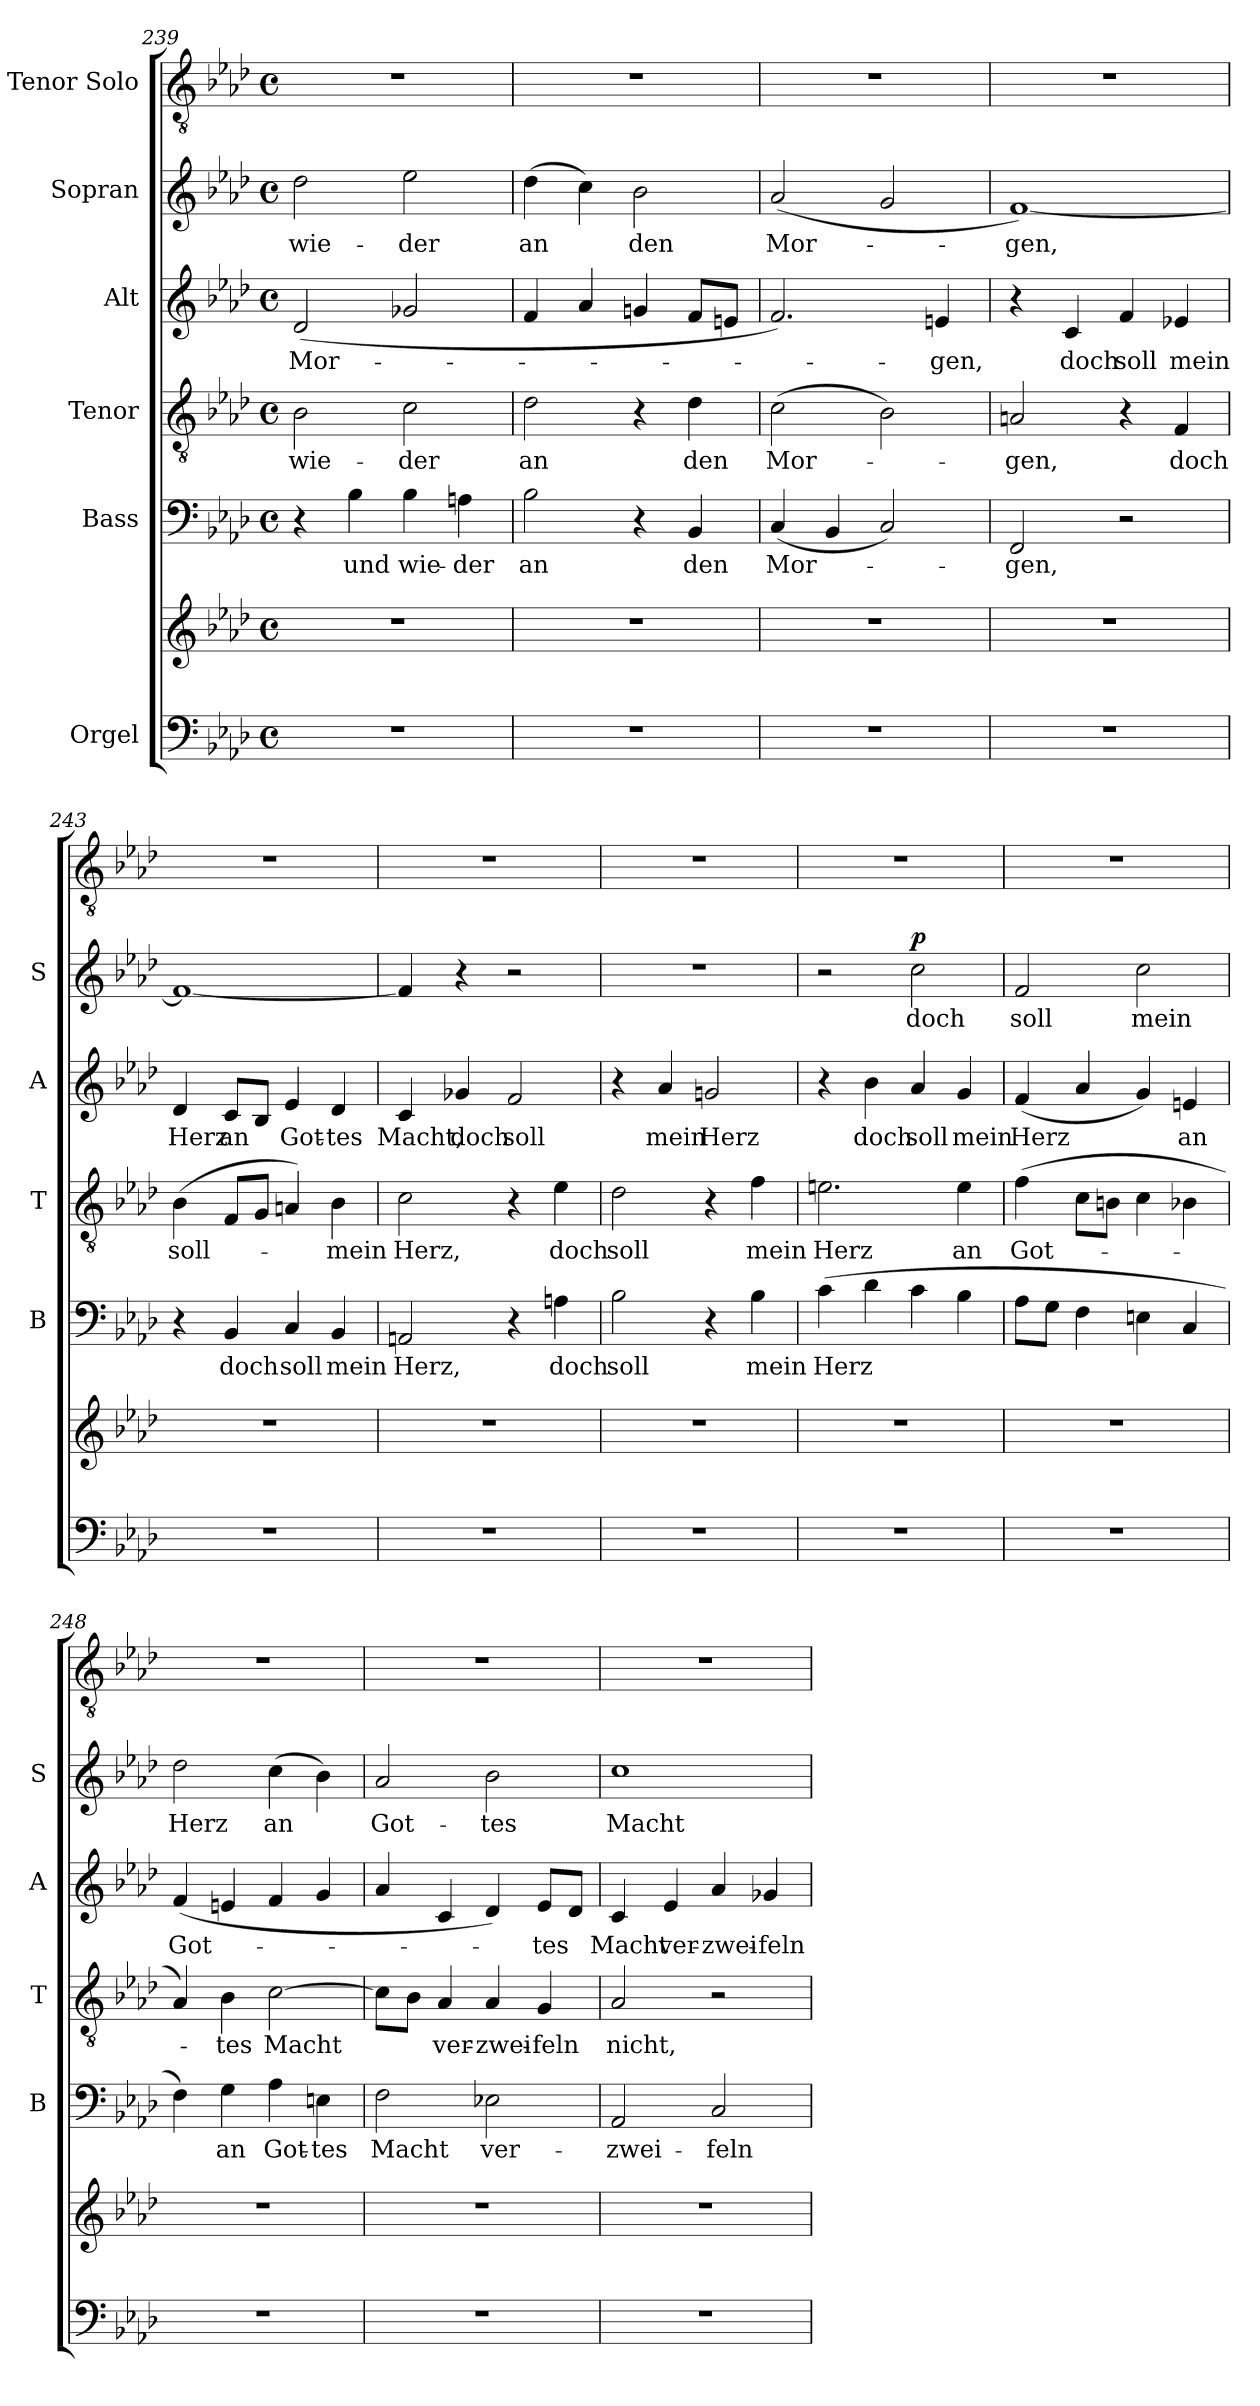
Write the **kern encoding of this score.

**kern	**kern	**kern	**text	**kern	**text	**kern	**text	**kern	**text	**dynam	**kern
*part6	*part6	*part5	*part5	*part4	*part4	*part3	*part3	*part2	*part2	*part2	*part1
*staff7	*staff6	*staff5	*staff5	*staff4	*staff4	*staff3	*staff3	*staff2	*staff2	*staff2	*staff1
*I"Orgel	*	*I"Bass	*	*I"Tenor	*	*I"Alt	*	*I"Sopran	*	*	*I"Tenor Solo
*	*	*I'B	*	*I'T	*	*I'A	*	*I'S	*	*	*
*clefF4	*clefG2	*clefF4	*	*clefGv2	*	*clefG2	*	*clefG2	*	*	*clefGv2
*k[b-e-a-d-]	*k[b-e-a-d-]	*k[b-e-a-d-]	*	*k[b-e-a-d-]	*	*k[b-e-a-d-]	*	*k[b-e-a-d-]	*	*	*k[b-e-a-d-]
*M4/4	*M4/4	*M4/4	*	*M4/4	*	*M4/4	*	*M4/4	*	*	*M4/4
*met(c)	*met(c)	*met(c)	*	*met(c)	*	*met(c)	*	*met(c)	*	*	*met(c)
=239	=239	=239	=239	=239	=239	=239	=239	=239	=239	=239	=239
1r	1r	4r	.	2B-\	wie-	(2d-/	Mor-	2dd-\	wie-	.	1r
.	.	4B-\	und	.	.	.	.	.	.	.	.
.	.	4B-\	wie-	2c\	-der	2g-X/	.	2ee-\	-der	.	.
.	.	4An\	-der	.	.	.	.	.	.	.	.
=240	=240	=240	=240	=240	=240	=240	=240	=240	=240	=240	=240
1r	1r	2B-\	an	2d-\	an	4f/	.	(4dd-\	an	.	1r
.	.	.	.	.	.	4a-/	.	4cc\)	.	.	.
.	.	4r	.	4r	.	4gn/	.	2b-\	den	.	.
.	.	4BB-/	den	4d-\	den	8f/L	.	.	.	.	.
.	.	.	.	.	.	8en/J	.	.	.	.	.
!!LO:LB:g=z
=241	=241	=241	=241	=241	=241	=241	=241	=241	=241	=241	=241
1r	1r	(4C/	Mor-	(2c\	Mor-	2.f/)	.	(2a-/	Mor-	.	1r
.	.	4BB-/	.	.	.	.	.	.	.	.	.
.	.	2C/)	.	2B-\)	.	.	.	2g/	.	.	.
.	.	.	.	.	.	4en/	-gen,	.	.	.	.
=242	=242	=242	=242	=242	=242	=242	=242	=242	=242	=242	=242
1r	1r	2FF/	-gen,	2An/	-gen,	4r	.	[1f)	-gen,	.	1r
.	.	.	.	.	.	4c/	doch	.	.	.	.
.	.	2r	.	4r	.	4f/	soll	.	.	.	.
.	.	.	.	4F/	doch	4e-X/	mein	.	.	.	.
=243	=243	=243	=243	=243	=243	=243	=243	=243	=243	=243	=243
1r	1r	4r	.	(4B-\	soll-	4d-/	Herz	1f_	.	.	1r
.	.	4BB-/	doch	8F/L	.	8c/L	an	.	.	.	.
.	.	.	.	8G/J	.	8B-/J	.	.	.	.	.
.	.	4C/	soll	4An/)	.	4e-/	Got-	.	.	.	.
.	.	4BB-/	mein	4B-\	-mein	4d-/	-tes	.	.	.	.
=244	=244	=244	=244	=244	=244	=244	=244	=244	=244	=244	=244
1r	1r	2AAn/	Herz,	2c\	Herz,	4c/	Macht,	4f/]	.	.	1r
.	.	.	.	.	.	4g-X/	doch	4r	.	.	.
.	.	4r	.	4r	.	2f/	soll	2r	.	.	.
.	.	4An\	doch	4e-\	doch	.	.	.	.	.	.
=245	=245	=245	=245	=245	=245	=245	=245	=245	=245	=245	=245
1r	1r	2B-\	soll	2d-\	soll	4r	.	1r	.	.	1r
.	.	.	.	.	.	4a-/	mein	.	.	.	.
.	.	4r	.	4r	.	2gn/	Herz	.	.	.	.
.	.	4B-\	mein	4f\	mein	.	.	.	.	.	.
!!LO:PB:g=z
=246	=246	=246	=246	=246	=246	=246	=246	=246	=246	=246	=246
1r	1r	(4c\	Herz	2.en\	Herz	4r	.	2r	.	.	1r
.	.	4d-\	.	.	.	4b-\	doch	.	.	.	.
!	!	!	!	!	!	!	!	!	!	!LO:DY:a	!
.	.	4c\	.	.	.	4a-/	soll	2cc\	doch	p	.
.	.	4B-\	.	4e\	an	4g/	mein	.	.	.	.
=247	=247	=247	=247	=247	=247	=247	=247	=247	=247	=247	=247
1r	1r	8A-\L	.	(4f\	Got-	(4f/	Herz	2f/	soll	.	1r
.	.	8G\J	.	.	.	.	.	.	.	.	.
.	.	4F\	.	8c\L	.	4a-/	.	.	.	.	.
.	.	.	.	8Bn\J	.	.	.	.	.	.	.
.	.	4En\	.	4c\	.	4g/)	.	2cc\	mein	.	.
.	.	4C/	.	4B-X\	.	4en/	an	.	.	.	.
=248	=248	=248	=248	=248	=248	=248	=248	=248	=248	=248	=248
1r	1r	4F\)	.	4A-/)	.	(4f/	Got-	2dd-\	Herz	.	1r
.	.	4G\	an	4B-\	-tes	4en/	.	.	.	.	.
.	.	4A-\	Got-	[2c\	Macht	4f/	.	(4cc\	an	.	.
.	.	4En\	-tes	.	.	4g/	.	4b-\)	.	.	.
=249	=249	=249	=249	=249	=249	=249	=249	=249	=249	=249	=249
1r	1r	2F\	Macht	8c\L]	.	4a-/	.	2a-/	Got-	.	1r
.	.	.	.	8B-\J	.	.	.	.	.	.	.
.	.	.	.	4A-/	ver-	4c/	.	.	.	.	.
.	.	2E-X\	ver-	4A-/	-zwei-	4d-/)	.	2b-\	-tes	.	.
.	.	.	.	4G/	-feln	8e-/L	-tes	.	.	.	.
.	.	.	.	.	.	8d-/J	.	.	.	.	.
!!LO:LB:g=z
=250	=250	=250	=250	=250	=250	=250	=250	=250	=250	=250	=250
1r	1r	2AA-/	-zwei-	2A-/	nicht,	4c/	Macht	1cc	Macht	.	1r
.	.	.	.	.	.	4e-/	ver-	.	.	.	.
.	.	2C/	-feln	2r	.	4a-/	-zwei-	.	.	.	.
.	.	.	.	.	.	4g-X/	-feln	.	.	.	.
=	=	=	=	=	=	=	=	=	=	=	=
*-	*-	*-	*-	*-	*-	*-	*-	*-	*-	*-	*-
